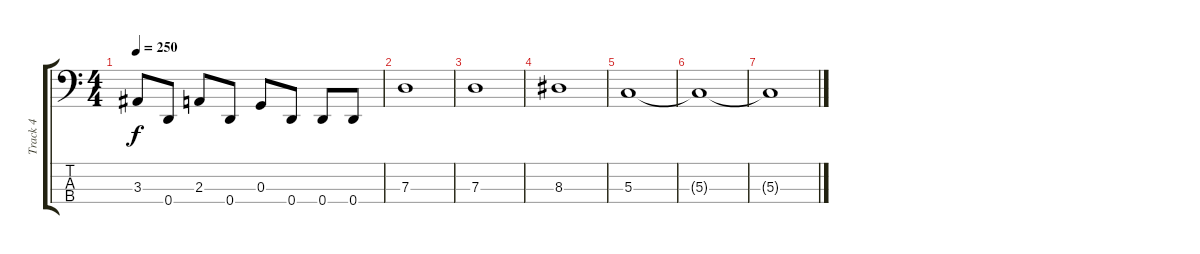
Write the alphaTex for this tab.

\track ("Track 4" "Track 4") {instrument electricbasspick}
\staff {score tabs}
\tuning (F2 C2 G1 D1) {hide}
\ts (4 4)
\tempo 250
\clef f4
\ks c
3.3.8{dy f} 0.4.8 2.3.8 0.4.8 0.3.8 0.4.8 0.4.8 0.4.8 |
7.3.1 |
7.3.1 |
8.3.1 |
5.3.1 |
5.3{t}.1 |
5.3{t}.1
